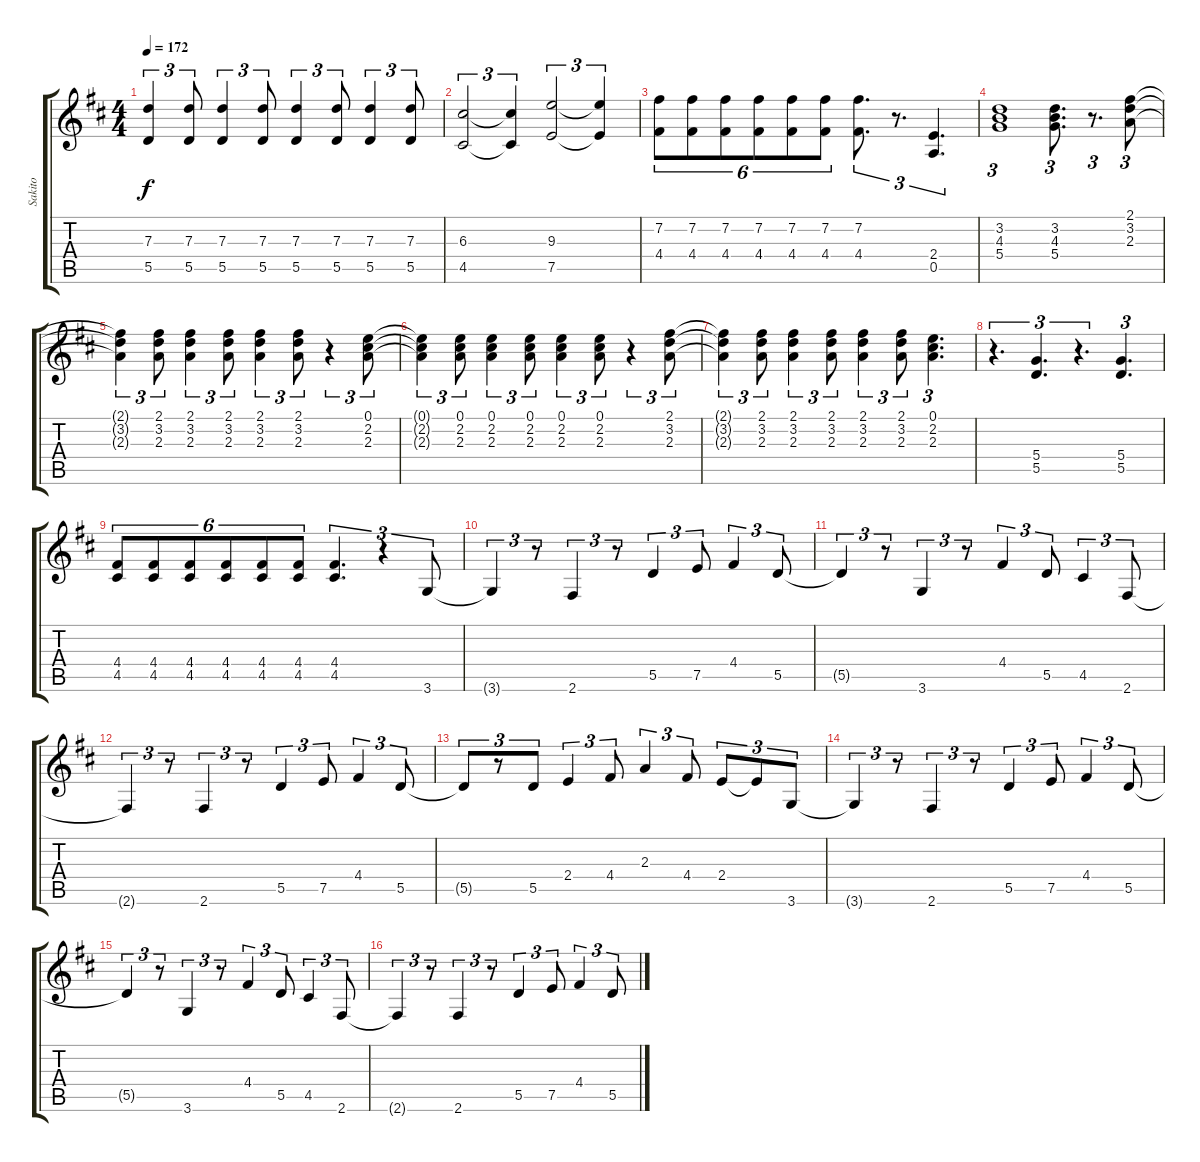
\track ("Sakito" "Sakito") {instrument distortionguitar}
\staff {score tabs}
\tuning (E4 B3 G3 D3 A2 E2) {hide}
\ts (4 4)
\tempo 172
\clef g2
\ks bminor
(7.3 5.5).4{tu (3 2) dy f} (7.3 5.5).8{tu (3 2)} (7.3 5.5).4{tu (3 2)} (7.3 5.5).8{tu (3 2)} (7.3 5.5).4{tu (3 2)} (7.3 5.5).8{tu (3 2)} (7.3 5.5).4{tu (3 2)} (7.3 5.5).8{tu (3 2)} |
(6.3 4.5).2{tu (3 2)} (6.3{t} 4.5{t}).4{tu (3 2)} (9.3 7.5).2{tu (3 2)} (9.3{t} 7.5{t}).4{tu (3 2)} |
(7.2 4.4).8{tu (6 4)} (7.2 4.4).8{tu (6 4)} (7.2 4.4).8{tu (6 4)} (7.2 4.4).8{tu (6 4)} (7.2 4.4).8{tu (6 4)} (7.2 4.4).8{tu (6 4)} (7.2 4.4).8{d tu (3 2)} r.8{d tu (3 2)} (2.4 0.5).4{d tu (3 2)} |
(3.2 4.3 5.4).1{tu (3 2)} (3.2 4.3 5.4).8{d tu (3 2)} r.8{d tu (3 2)} (2.1 3.2 2.3).8{tu (3 2)} |
(2.1{t} 3.2{t} 2.3{t}).4{tu (3 2)} (2.1 3.2 2.3).8{tu (3 2)} (2.1 3.2 2.3).4{tu (3 2)} (2.1 3.2 2.3).8{tu (3 2)} (2.1 3.2 2.3).4{tu (3 2)} (2.1 3.2 2.3).8{tu (3 2)} r.4{tu (3 2)} (0.1 2.2 2.3).8{tu (3 2)} |
(0.1{t} 2.2{t} 2.3{t}).4{tu (3 2)} (0.1 2.2 2.3).8{tu (3 2)} (0.1 2.2 2.3).4{tu (3 2)} (0.1 2.2 2.3).8{tu (3 2)} (0.1 2.2 2.3).4{tu (3 2)} (0.1 2.2 2.3).8{tu (3 2)} r.4{tu (3 2)} (2.1 3.2 2.3).8{tu (3 2)} |
(2.1{t} 3.2{t} 2.3{t}).4{tu (3 2)} (2.1 3.2 2.3).8{tu (3 2)} (2.1 3.2 2.3).4{tu (3 2)} (2.1 3.2 2.3).8{tu (3 2)} (2.1 3.2 2.3).4{tu (3 2)} (2.1 3.2 2.3).8{tu (3 2)} (0.1 2.2 2.3).4{d tu (3 2)} |
r.4{d tu (3 2)} (5.4 5.5).4{d tu (3 2)} r.4{d tu (3 2)} (5.4 5.5).4{d tu (3 2)} |
(4.4 4.5).8{tu (6 4)} (4.4 4.5).8{tu (6 4)} (4.4 4.5).8{tu (6 4)} (4.4 4.5).8{tu (6 4)} (4.4 4.5).8{tu (6 4)} (4.4 4.5).8{tu (6 4)} (4.4 4.5).4{d tu (3 2)} r.4{tu (3 2)} 3.6.8{tu (3 2)} |
3.6{t}.4{tu (3 2)} r.8{tu (3 2)} 2.6.4{tu (3 2)} r.8{tu (3 2)} 5.5.4{tu (3 2)} 7.5.8{tu (3 2)} 4.4.4{tu (3 2)} 5.5.8{tu (3 2)} |
5.5{t}.4{tu (3 2)} r.8{tu (3 2)} 3.6.4{tu (3 2)} r.8{tu (3 2)} 4.4.4{tu (3 2)} 5.5.8{tu (3 2)} 4.5.4{tu (3 2)} 2.6.8{tu (3 2)} |
2.6{t}.4{tu (3 2)} r.8{tu (3 2)} 2.6.4{tu (3 2)} r.8{tu (3 2)} 5.5.4{tu (3 2)} 7.5.8{tu (3 2)} 4.4.4{tu (3 2)} 5.5.8{tu (3 2)} |
5.5{t}.8{tu (3 2)} r.8{tu (3 2)} 5.5.8{tu (3 2)} 2.4.4{tu (3 2)} 4.4.8{tu (3 2)} 2.3.4{tu (3 2)} 4.4.8{tu (3 2)} 2.4.8{tu (3 2)} 2.4{t}.8{tu (3 2)} 3.6.8{tu (3 2)} |
3.6{t}.4{tu (3 2)} r.8{tu (3 2)} 2.6.4{tu (3 2)} r.8{tu (3 2)} 5.5.4{tu (3 2)} 7.5.8{tu (3 2)} 4.4.4{tu (3 2)} 5.5.8{tu (3 2)} |
5.5{t}.4{tu (3 2)} r.8{tu (3 2)} 3.6.4{tu (3 2)} r.8{tu (3 2)} 4.4.4{tu (3 2)} 5.5.8{tu (3 2)} 4.5.4{tu (3 2)} 2.6.8{tu (3 2)} |
2.6{t}.4{tu (3 2)} r.8{tu (3 2)} 2.6.4{tu (3 2)} r.8{tu (3 2)} 5.5.4{tu (3 2)} 7.5.8{tu (3 2)} 4.4.4{tu (3 2)} 5.5.8{tu (3 2)}
